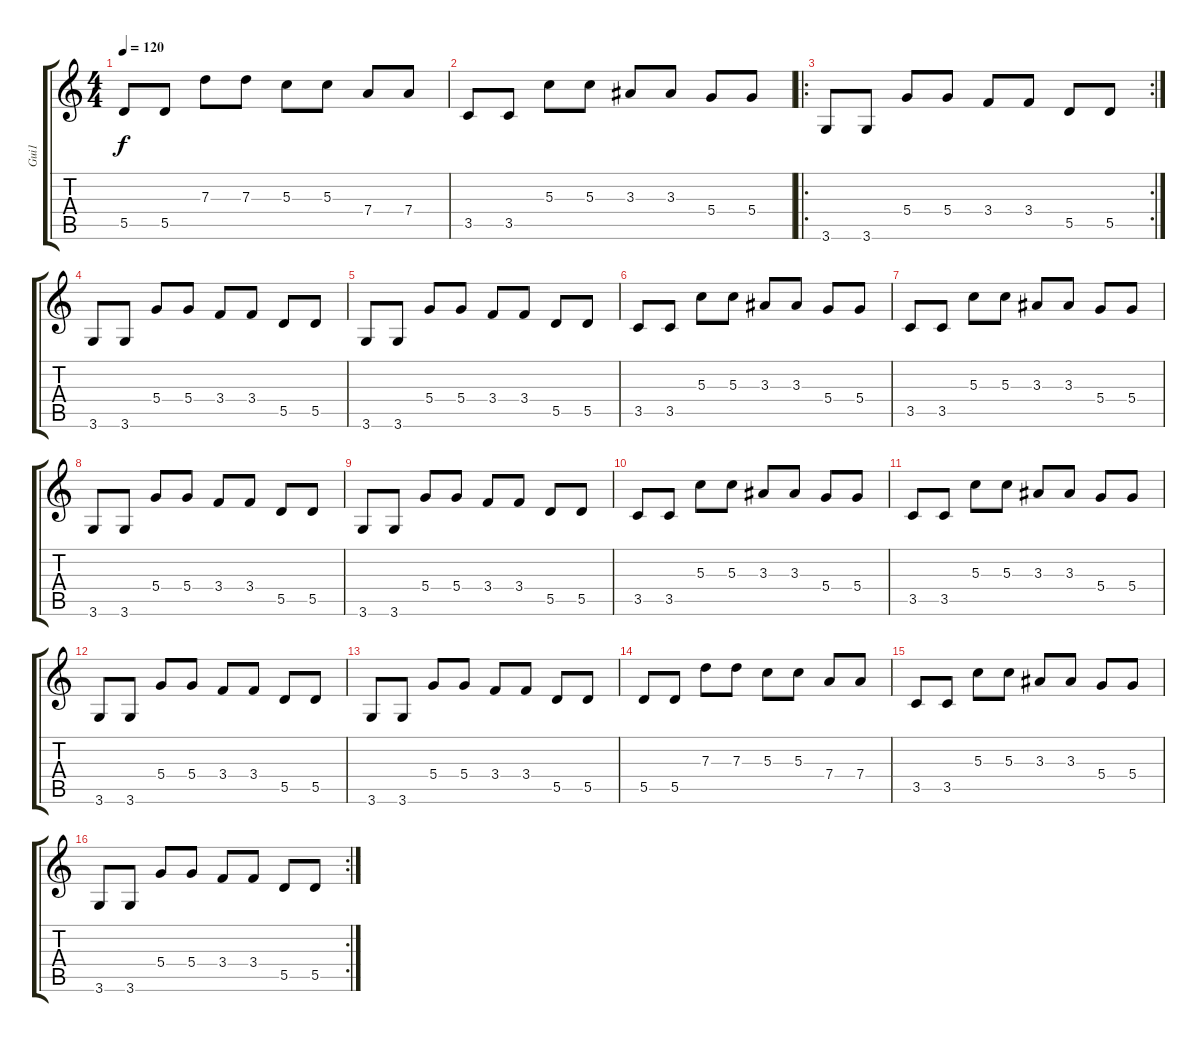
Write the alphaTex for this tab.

\track ("Gui1" "Gui1") {instrument acousticguitarsteel}
\staff {score tabs}
\tuning (E4 B3 G3 D3 A2 E2) {hide}
\ts (4 4)
\tempo 120
\clef g2
\ks c
5.5.8{dy f instrument acousticguitarsteel} 5.5.8 7.3.8 7.3.8 5.3.8 5.3.8 7.4.8 7.4.8 |
3.5.8 3.5.8 5.3.8 5.3.8 3.3.8 3.3.8 5.4.8 5.4.8 |
\ro
\rc 2
3.6.8 3.6.8 5.4.8 5.4.8 3.4.8 3.4.8 5.5.8 5.5.8 |
3.6.8 3.6.8 5.4.8 5.4.8 3.4.8 3.4.8 5.5.8 5.5.8 |
3.6.8 3.6.8 5.4.8 5.4.8 3.4.8 3.4.8 5.5.8 5.5.8 |
3.5.8 3.5.8 5.3.8 5.3.8 3.3.8 3.3.8 5.4.8 5.4.8 |
3.5.8 3.5.8 5.3.8 5.3.8 3.3.8 3.3.8 5.4.8 5.4.8 |
3.6.8 3.6.8 5.4.8 5.4.8 3.4.8 3.4.8 5.5.8 5.5.8 |
3.6.8 3.6.8 5.4.8 5.4.8 3.4.8 3.4.8 5.5.8 5.5.8 |
3.5.8 3.5.8 5.3.8 5.3.8 3.3.8 3.3.8 5.4.8 5.4.8 |
3.5.8 3.5.8 5.3.8 5.3.8 3.3.8 3.3.8 5.4.8 5.4.8 |
3.6.8 3.6.8 5.4.8 5.4.8 3.4.8 3.4.8 5.5.8 5.5.8 |
3.6.8 3.6.8 5.4.8 5.4.8 3.4.8 3.4.8 5.5.8 5.5.8 |
5.5.8 5.5.8 7.3.8 7.3.8 5.3.8 5.3.8 7.4.8 7.4.8 |
3.5.8 3.5.8 5.3.8 5.3.8 3.3.8 3.3.8 5.4.8 5.4.8 |
\rc 2
3.6.8 3.6.8 5.4.8 5.4.8 3.4.8 3.4.8 5.5.8 5.5.8
